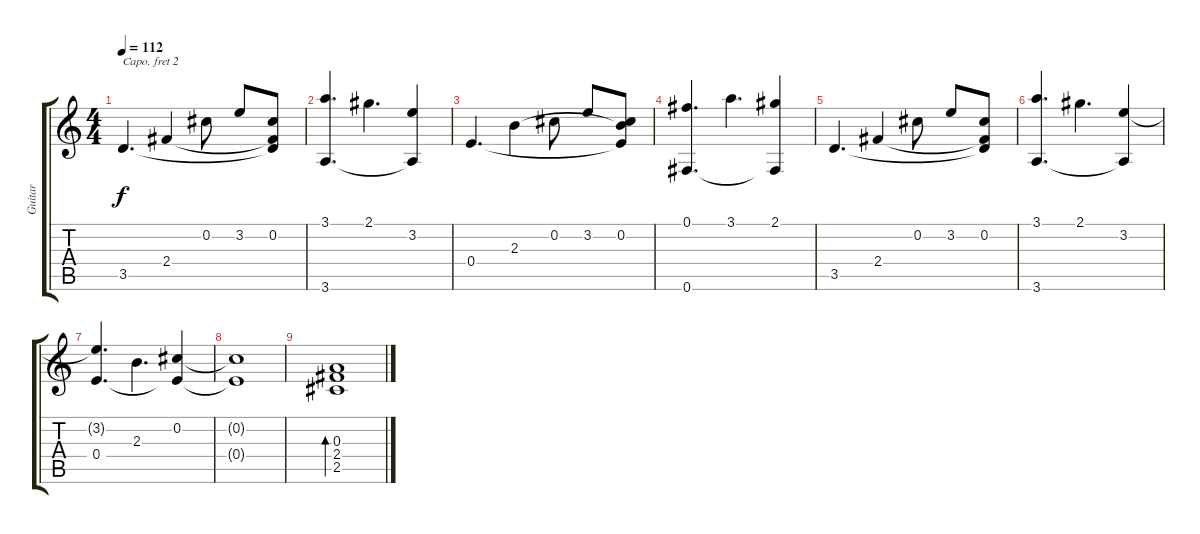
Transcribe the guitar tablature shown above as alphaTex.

\track ("Guitar" "Guitar") {instrument acousticguitarsteel}
\staff {score tabs}
\capo 2
\tuning (E4 B3 G3 D3 A2 E2) {hide}
\ts (4 4)
\tempo 112
\clef g2
\ks c
3.5.4{d dy f} 2.4.4 0.2.8 3.2.8 (0.2 2.4{t} 3.5{t}).8 |
(3.1 3.6).4{d} 2.1.4{d} (3.2 3.6{t}).4 |
0.4.4{d} 2.3.4 0.2.8 3.2.8 (0.2 2.3{t} 0.4{t}).8 |
(0.1 0.6).4{d} 3.1.4{d} (2.1 0.6{t}).4 |
3.5.4{d} 2.4.4 0.2.8 3.2.8 (0.2 2.4{t} 3.5{t}).8 |
(3.1 3.6).4{d} 2.1.4{d} (3.2 3.6{t}).4 |
(3.2{t} 0.4).4{d} 2.3.4{d} (0.2 0.4{t}).4 |
(0.2{t} 0.4{t}).1 |
(0.3 2.4 2.5).1{bd 480}
